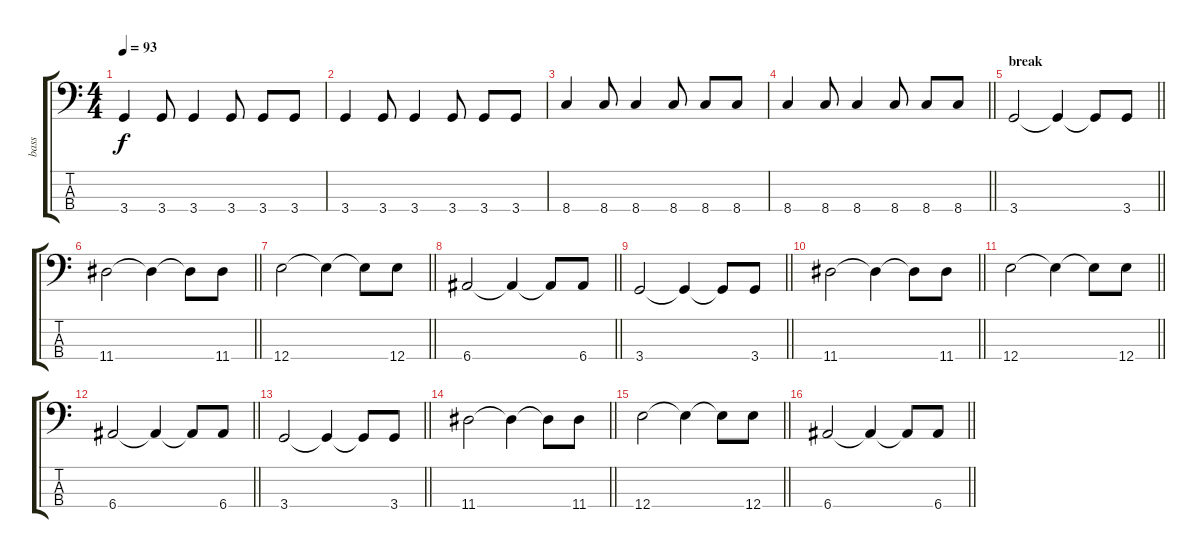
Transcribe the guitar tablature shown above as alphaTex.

\track ("bass" "bass") {instrument acousticbass}
\staff {score tabs}
\tuning (G2 D2 A1 E1) {hide}
\ts (4 4)
\tempo 93
\clef f4
\ks c
3.4.4{dy f} 3.4.8 3.4.4 3.4.8 3.4.8 3.4.8 |
3.4.4 3.4.8 3.4.4 3.4.8 3.4.8 3.4.8 |
8.4.4 8.4.8 8.4.4 8.4.8 8.4.8 8.4.8 |
\barLineRight lightlight
8.4.4 8.4.8 8.4.4 8.4.8 8.4.8 8.4.8 |
\section ("" "break")
\barLineRight lightlight
3.4.2 3.4{t}.4 3.4{t}.8 3.4.8 |
\barLineRight lightlight
11.4.2 11.4{t}.4 11.4{t}.8 11.4.8 |
\barLineRight lightlight
12.4.2 12.4{t}.4 12.4{t}.8 12.4.8 |
\barLineRight lightlight
6.4.2 6.4{t}.4 6.4{t}.8 6.4.8 |
\barLineRight lightlight
3.4.2 3.4{t}.4 3.4{t}.8 3.4.8 |
\barLineRight lightlight
11.4.2 11.4{t}.4 11.4{t}.8 11.4.8 |
\barLineRight lightlight
12.4.2 12.4{t}.4 12.4{t}.8 12.4.8 |
\barLineRight lightlight
6.4.2 6.4{t}.4 6.4{t}.8 6.4.8 |
\barLineRight lightlight
3.4.2 3.4{t}.4 3.4{t}.8 3.4.8 |
\barLineRight lightlight
11.4.2 11.4{t}.4 11.4{t}.8 11.4.8 |
\barLineRight lightlight
12.4.2 12.4{t}.4 12.4{t}.8 12.4.8 |
\barLineRight lightlight
6.4.2 6.4{t}.4 6.4{t}.8 6.4.8
